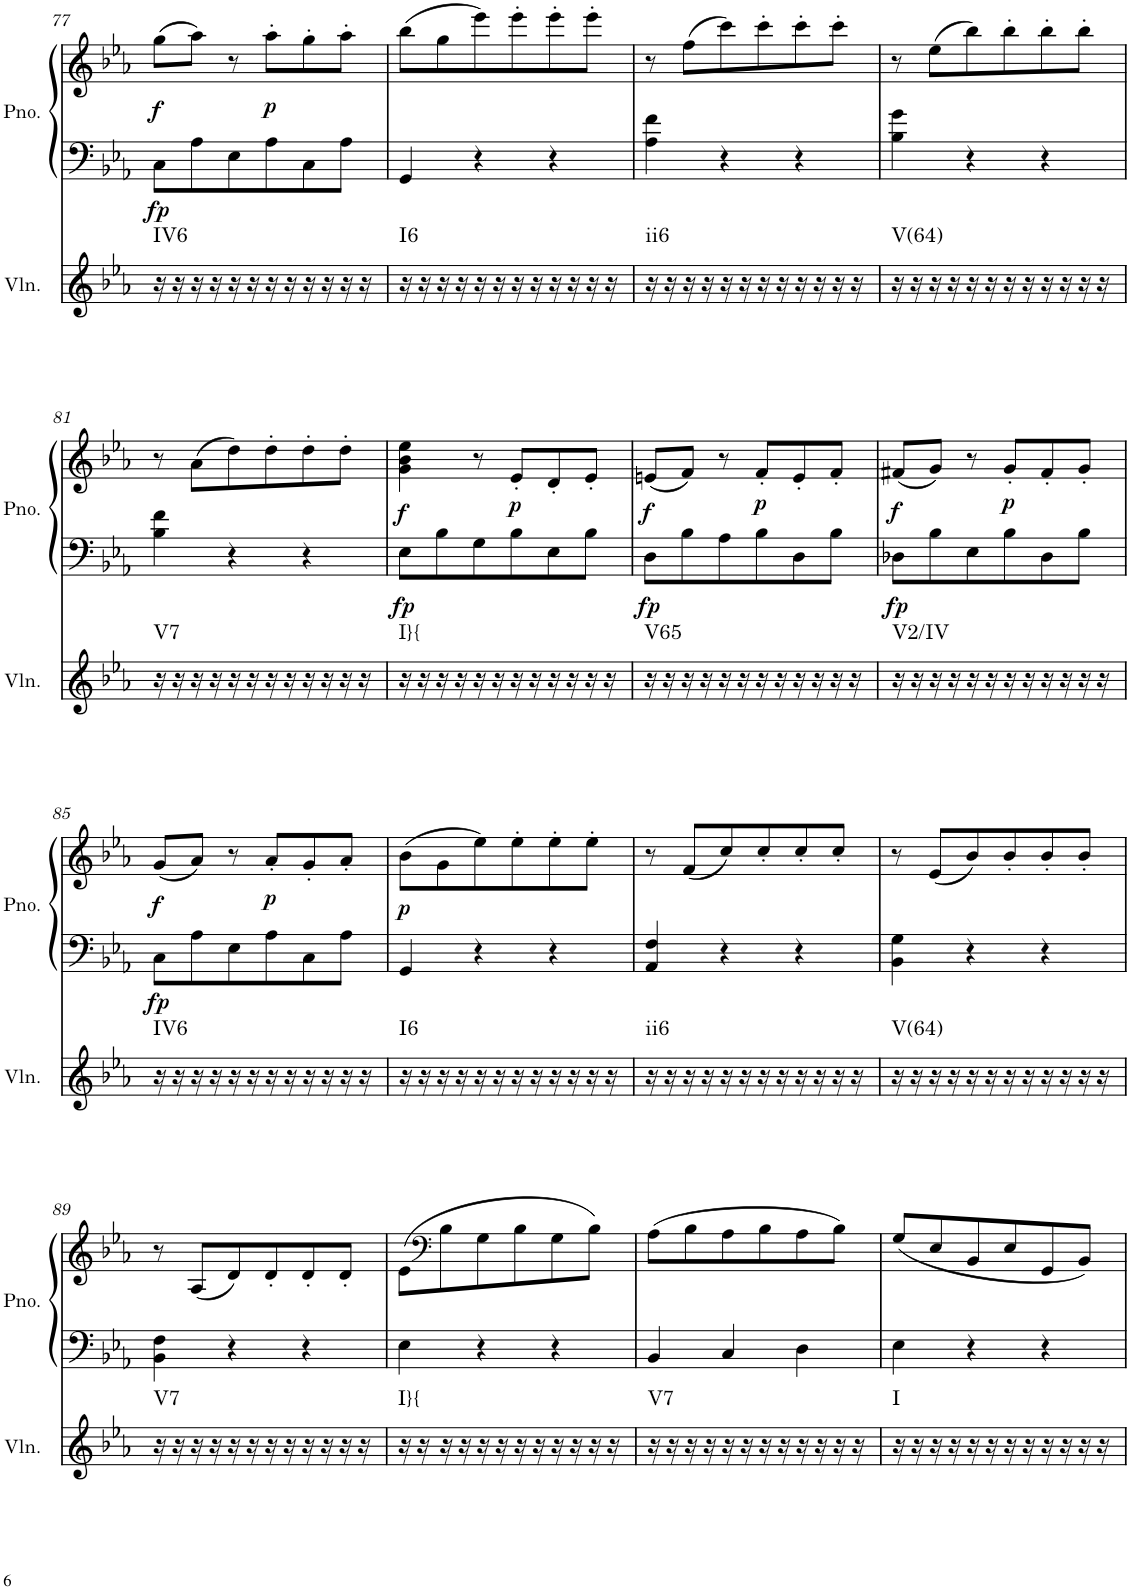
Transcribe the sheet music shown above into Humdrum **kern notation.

**kern	**harte	**kern	**kern	**dynam
*part2	*part2	*part1	*part1	*part1
*staff3	*	*staff2	*staff1	*staff1/2
*I"Violin	*	*I"Piano	*	*
*I'Vln.	*	*I'Pno.	*	*
!!LO:PB:g=z
*clefG2	*	*clefF4	*clefG2	*
*k[b-e-a-]	*	*k[b-e-a-]	*k[b-e-a-]	*
*M3/4	*	*M3/4	*M3/4	*
=77	=77	=77	=77	=77
!	!	!	!	!LO:DY:b=2
!	!LO:H:kt=IV6	!	!	!LO:DY:n=1:b
16r	N	8C\L	(8gg\L	fp f
16r	.	.	.	.
16r	.	8A-\	8aa-\J)	.
16r	.	.	.	.
16r	.	8E-\	8r	.
16r	.	.	.	.
!	!	!	!	!LO:DY:n=2:b
16r	.	8A-\	8aa-'\L	p
16r	.	.	.	.
16r	.	8C\	8gg'\	.
16r	.	.	.	.
16r	.	8A-\J	8aa-'\J	.
16r	.	.	.	.
=78	=78	=78	=78	=78
!	!LO:H:kt=I6	!	!	!
16r	N	4GG/	(8bb-\L	.
16r	.	.	.	.
16r	.	.	8gg\	.
16r	.	.	.	.
16r	.	4r	8eee-\)	.
16r	.	.	.	.
16r	.	.	8eee-'\	.
16r	.	.	.	.
16r	.	4r	8eee-'\	.
16r	.	.	.	.
16r	.	.	8eee-'\J	.
16r	.	.	.	.
=79	=79	=79	=79	=79
!	!LO:H:kt=ii6	!	!	!
16r	N	4A-\ 4f\	8r	.
16r	.	.	.	.
16r	.	.	(8ff\L	.
16r	.	.	.	.
16r	.	4r	8ccc\)	.
16r	.	.	.	.
16r	.	.	8ccc'\	.
16r	.	.	.	.
16r	.	4r	8ccc'\	.
16r	.	.	.	.
16r	.	.	8ccc'\J	.
16r	.	.	.	.
=80	=80	=80	=80	=80
!	!LO:H:kt=V(64)	!	!	!
16r	N	4B-\ 4g\	8r	.
16r	.	.	.	.
16r	.	.	(8ee-\L	.
16r	.	.	.	.
16r	.	4r	8bb-\)	.
16r	.	.	.	.
16r	.	.	8bb-'\	.
16r	.	.	.	.
16r	.	4r	8bb-'\	.
16r	.	.	.	.
16r	.	.	8bb-'\J	.
16r	.	.	.	.
!!LO:LB:g=z
=81	=81	=81	=81	=81
!	!LO:H:kt=V7	!	!	!
16r	N	4B-\ 4f\	8r	.
16r	.	.	.	.
16r	.	.	(8a-\L	.
16r	.	.	.	.
16r	.	4r	8dd\)	.
16r	.	.	.	.
16r	.	.	8dd'\	.
16r	.	.	.	.
16r	.	4r	8dd'\	.
16r	.	.	.	.
16r	.	.	8dd'\J	.
16r	.	.	.	.
=82	=82	=82	=82	=82
!	!	!	!	!LO:DY:b=2
!	!LO:H:kt=I}{	!	!	!LO:DY:n=1:b
16r	N	8E-\L	4g\ 4b-\ 4ee-\	fp f
16r	.	.	.	.
16r	.	8B-\	.	.
16r	.	.	.	.
16r	.	8G\	8r	.
16r	.	.	.	.
!	!	!	!	!LO:DY:n=2:b
16r	.	8B-\	8e-'/L	p
16r	.	.	.	.
16r	.	8E-\	8d'/	.
16r	.	.	.	.
16r	.	8B-\J	8e-'/J	.
16r	.	.	.	.
=83	=83	=83	=83	=83
!	!	!	!	!LO:DY:b=2
!	!LO:H:kt=V65	!	!	!LO:DY:n=1:b
16r	N	8D\L	(8en/L	fp f
16r	.	.	.	.
16r	.	8B-\	8f/J)	.
16r	.	.	.	.
16r	.	8A-\	8r	.
16r	.	.	.	.
!	!	!	!	!LO:DY:n=2:b
16r	.	8B-\	8f'/L	p
16r	.	.	.	.
16r	.	8D\	8e'/	.
16r	.	.	.	.
16r	.	8B-\J	8f'/J	.
16r	.	.	.	.
=84	=84	=84	=84	=84
!	!	!	!	!LO:DY:b=2
!	!LO:H:kt=V2/IV	!	!	!LO:DY:n=1:b
16r	N	8D-X\L	(8f#X/L	fp f
16r	.	.	.	.
16r	.	8B-\	8g/J)	.
16r	.	.	.	.
16r	.	8E-\	8r	.
16r	.	.	.	.
!	!	!	!	!LO:DY:n=2:b
16r	.	8B-\	8g'/L	p
16r	.	.	.	.
16r	.	8D-\	8f#'/	.
16r	.	.	.	.
16r	.	8B-\J	8g'/J	.
16r	.	.	.	.
!!LO:LB:g=z
=85	=85	=85	=85	=85
!	!	!	!	!LO:DY:b=2
!	!LO:H:kt=IV6	!	!	!LO:DY:n=1:b
16r	N	8C\L	(8g/L	fp f
16r	.	.	.	.
16r	.	8A-\	8a-/J)	.
16r	.	.	.	.
16r	.	8E-\	8r	.
16r	.	.	.	.
!	!	!	!	!LO:DY:n=2:b
16r	.	8A-\	8a-'/L	p
16r	.	.	.	.
16r	.	8C\	8g'/	.
16r	.	.	.	.
16r	.	8A-\J	8a-'/J	.
16r	.	.	.	.
=86	=86	=86	=86	=86
!	!LO:H:kt=I6	!	!	!LO:DY:b
16r	N	4GG/	(8b-\L	p
16r	.	.	.	.
16r	.	.	8g\	.
16r	.	.	.	.
16r	.	4r	8ee-\)	.
16r	.	.	.	.
16r	.	.	8ee-'\	.
16r	.	.	.	.
16r	.	4r	8ee-'\	.
16r	.	.	.	.
16r	.	.	8ee-'\J	.
16r	.	.	.	.
=87	=87	=87	=87	=87
!	!LO:H:kt=ii6	!	!	!
16r	N	4AA-/ 4F/	8r	.
16r	.	.	.	.
16r	.	.	(8f/L	.
16r	.	.	.	.
16r	.	4r	8cc/)	.
16r	.	.	.	.
16r	.	.	8cc'/	.
16r	.	.	.	.
16r	.	4r	8cc'/	.
16r	.	.	.	.
16r	.	.	8cc'/J	.
16r	.	.	.	.
=88	=88	=88	=88	=88
!	!LO:H:kt=V(64)	!	!	!
16r	N	4BB-\ 4G\	8r	.
16r	.	.	.	.
16r	.	.	(8e-/L	.
16r	.	.	.	.
16r	.	4r	8b-/)	.
16r	.	.	.	.
16r	.	.	8b-'/	.
16r	.	.	.	.
16r	.	4r	8b-'/	.
16r	.	.	.	.
16r	.	.	8b-'/J	.
16r	.	.	.	.
!!LO:LB:g=z
=89	=89	=89	=89	=89
!	!LO:H:kt=V7	!	!	!
16r	N	4BB-\ 4F\	8r	.
16r	.	.	.	.
16r	.	.	(8A-/L	.
16r	.	.	.	.
16r	.	4r	8d/)	.
16r	.	.	.	.
16r	.	.	8d'/	.
16r	.	.	.	.
16r	.	4r	8d'/	.
16r	.	.	.	.
16r	.	.	8d'/J	.
16r	.	.	.	.
=90	=90	=90	=90	=90
!	!LO:H:kt=I}{	!	!	!
16r	N	4E-\	(8e-\L	.
16r	.	.	.	.
*	*	*	*clefF4	*
16r	.	.	8B-\	.
16r	.	.	.	.
16r	.	4r	8G\	.
16r	.	.	.	.
16r	.	.	8B-\	.
16r	.	.	.	.
16r	.	4r	8G\	.
16r	.	.	.	.
16r	.	.	8B-\J)	.
16r	.	.	.	.
=91	=91	=91	=91	=91
!	!LO:H:kt=V7	!	!	!
16r	N	4BB-/	(8A-\L	.
16r	.	.	.	.
16r	.	.	8B-\	.
16r	.	.	.	.
16r	.	4C/	8A-\	.
16r	.	.	.	.
16r	.	.	8B-\	.
16r	.	.	.	.
16r	.	4D\	8A-\	.
16r	.	.	.	.
16r	.	.	8B-\J)	.
16r	.	.	.	.
=92	=92	=92	=92	=92
!	!LO:H:kt=I	!	!	!
16r	N	4E-\	(8G/L	.
16r	.	.	.	.
16r	.	.	8E-/	.
16r	.	.	.	.
16r	.	4r	8BB-/	.
16r	.	.	.	.
16r	.	.	8E-/	.
16r	.	.	.	.
16r	.	4r	8GG/	.
16r	.	.	.	.
16r	.	.	8BB-/J)	.
16r	.	.	.	.
=	=	=	=	=
*-	*-	*-	*-	*-
